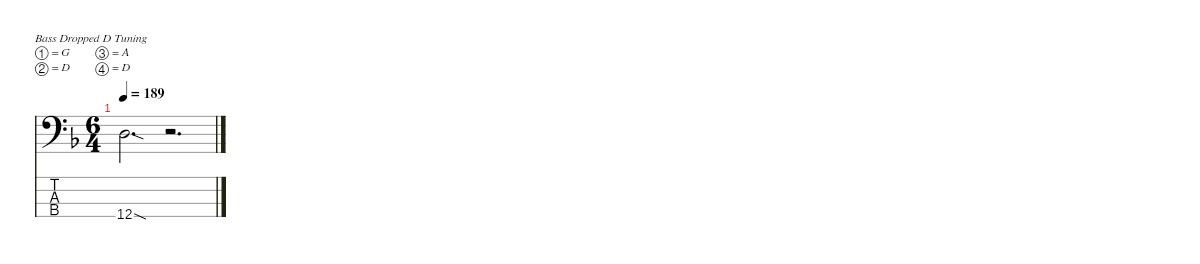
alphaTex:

\defaultSystemsLayout 4
\hideDynamics
\bracketExtendMode nobrackets
\singleTrackTrackNamePolicy hidden
\multiTrackTrackNamePolicy hidden
\firstSystemTrackNameMode fullname
\firstSystemTrackNameOrientation horizontal
\otherSystemsTrackNameOrientation horizontal
\track ("Martin Mendez" "el.bs.") {defaultSystemsLayout 4 instrument electricbassfinger}
\staff {score tabs}
\tuning (G2 D2 A1 D1)
\ts (6 4)
\tempo 189
\clef f4
\ks dminor
12.4{sod acc forcenatural}.2{d dy f beam Down} r.2{d beam Down}
